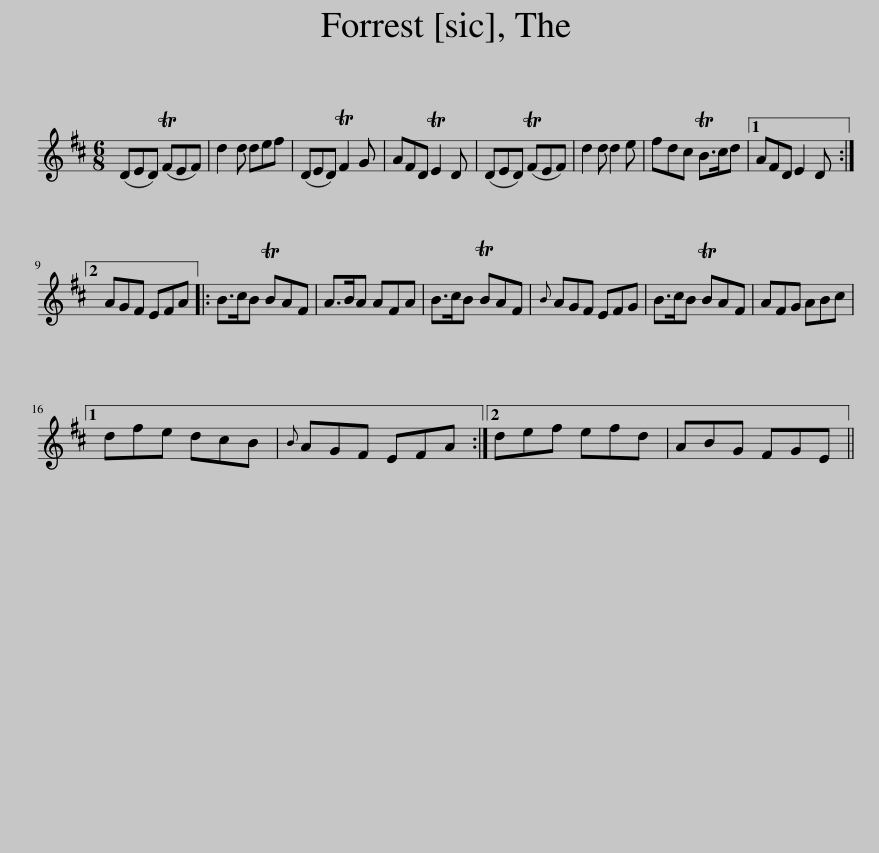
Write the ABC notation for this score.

X:1
L:1/8
M:6/8
I:linebreak $
K:D
V:1 treble
V:1
 (DED) (TFEF) | d2 d def | (DED) TF2 G | AFD TE2 D | (DED) (TFEF) | %5
 d2 d d2 e | fdc TB>cd |1 AFD E2 D :|2$ AGF EFA |: B>cB TBAF | %10
 A>BA AFA | B>cB TBAF |{B} AGF EFG | B>cB TBAF | AFG ABc |1$ %15
 dfe dcB |{B} AGF EFA :|2 def efd | ABG FGE || %19
